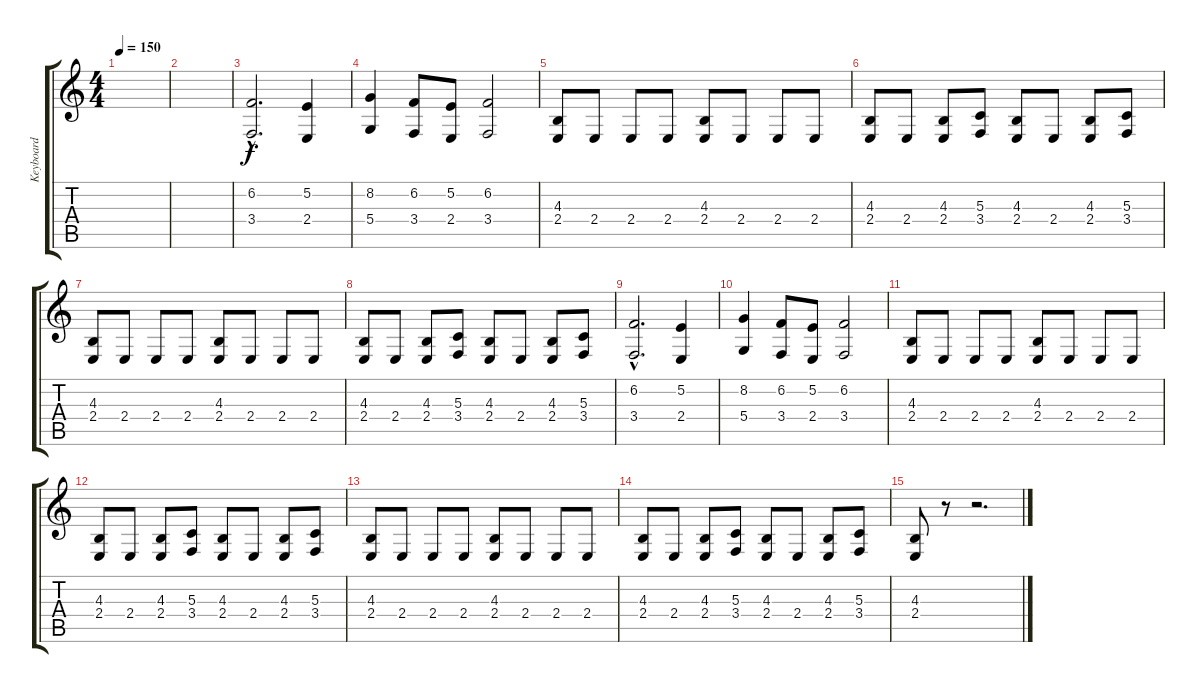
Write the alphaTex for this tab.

\track ("Keyboard " "Keyboard ") {instrument lead2sawtooth}
\staff {score tabs}
\tuning (E4 B3 G3 D3 A2 D2) {hide}
\ts (4 4)
\tempo 150
\clef g2
\ks c
|
|
(6.2{hac} 3.4{hac}).2{d volume 16} (5.2 2.4).4 |
(8.2 5.4).4 (6.2 3.4).8 (5.2 2.4).8 (6.2 3.4).2 |
(4.3 2.4).8 2.4.8 2.4.8 2.4.8 (4.3 2.4).8 2.4.8 2.4.8 2.4.8 |
(4.3 2.4).8 2.4.8 (4.3 2.4).8 (5.3 3.4).8 (4.3 2.4).8 2.4.8 (4.3 2.4).8 (5.3 3.4).8 |
(4.3 2.4).8 2.4.8 2.4.8 2.4.8 (4.3 2.4).8 2.4.8 2.4.8 2.4.8 |
(4.3 2.4).8 2.4.8 (4.3 2.4).8 (5.3 3.4).8 (4.3 2.4).8 2.4.8 (4.3 2.4).8 (5.3 3.4).8 |
(6.2{hac} 3.4{hac}).2{d volume 16} (5.2 2.4).4 |
(8.2 5.4).4 (6.2 3.4).8 (5.2 2.4).8 (6.2 3.4).2 |
(4.3 2.4).8 2.4.8 2.4.8 2.4.8 (4.3 2.4).8 2.4.8 2.4.8 2.4.8 |
(4.3 2.4).8 2.4.8 (4.3 2.4).8 (5.3 3.4).8 (4.3 2.4).8 2.4.8 (4.3 2.4).8 (5.3 3.4).8 |
(4.3 2.4).8 2.4.8 2.4.8 2.4.8 (4.3 2.4).8 2.4.8 2.4.8 2.4.8 |
(4.3 2.4).8 2.4.8 (4.3 2.4).8 (5.3 3.4).8 (4.3 2.4).8 2.4.8 (4.3 2.4).8 (5.3 3.4).8 |
(4.3 2.4).8 r.8 r.2{d}
